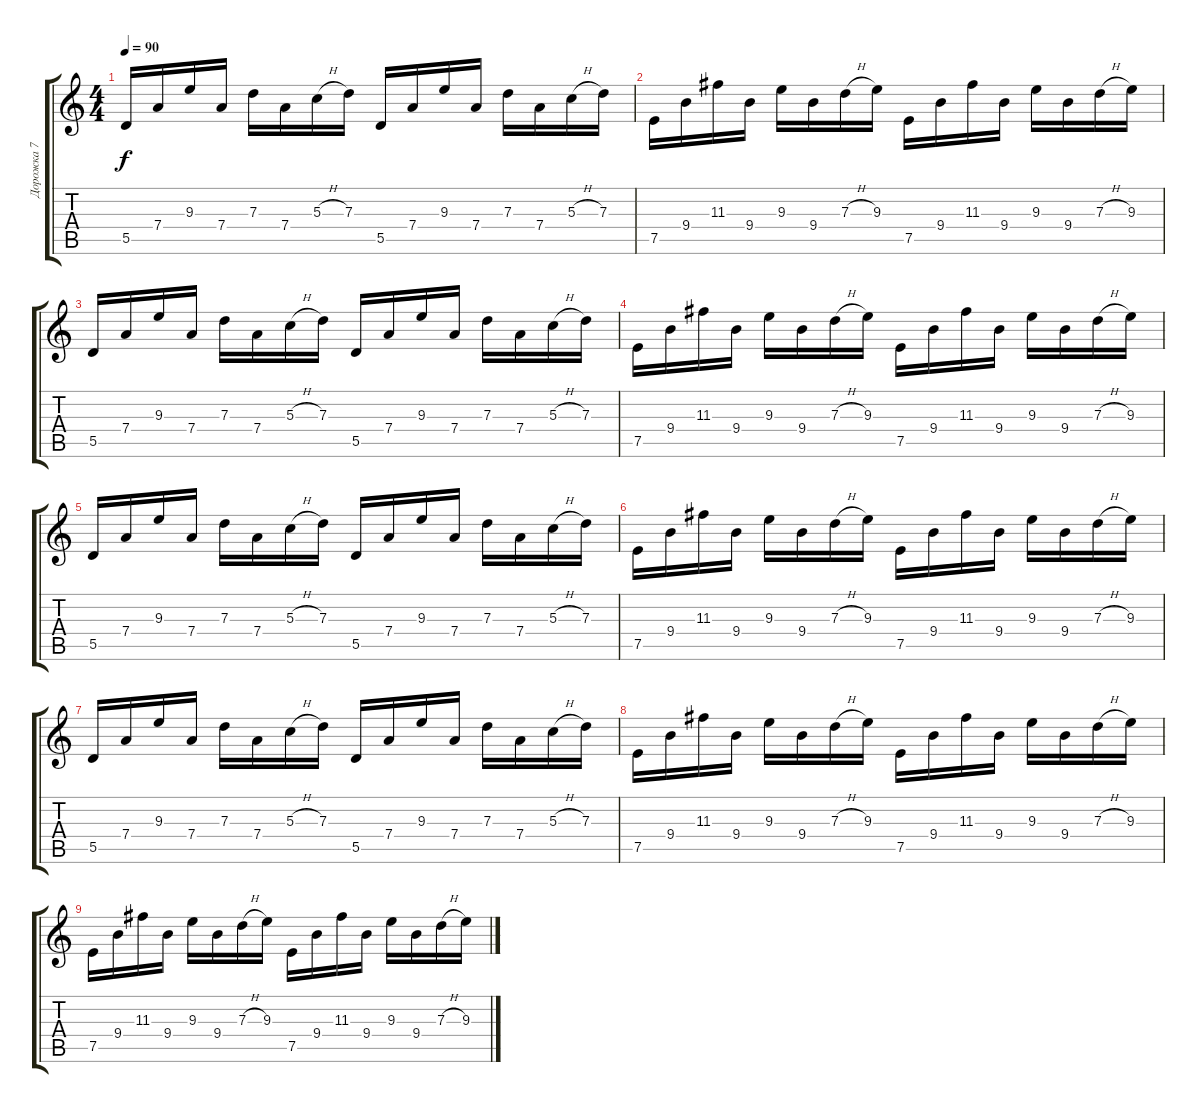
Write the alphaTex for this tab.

\track ("Дорожка 7" "Дорожка 7") {instrument acousticguitarsteel}
\staff {score tabs}
\tuning (E4 B3 G3 D3 A2 E2) {hide}
\ts (4 4)
\tempo 90
\clef g2
\ks c
5.5.16{dy f} 7.4.16 9.3.16 7.4.16 7.3.16 7.4.16 5.3{h}.16 7.3.16 5.5.16 7.4.16 9.3.16 7.4.16 7.3.16 7.4.16 5.3{h}.16 7.3.16 |
7.5.16 9.4.16 11.3.16 9.4.16 9.3.16 9.4.16 7.3{h}.16 9.3.16 7.5.16 9.4.16 11.3.16 9.4.16 9.3.16 9.4.16 7.3{h}.16 9.3.16 |
5.5.16 7.4.16 9.3.16 7.4.16 7.3.16 7.4.16 5.3{h}.16 7.3.16 5.5.16 7.4.16 9.3.16 7.4.16 7.3.16 7.4.16 5.3{h}.16 7.3.16 |
7.5.16 9.4.16 11.3.16 9.4.16 9.3.16 9.4.16 7.3{h}.16 9.3.16 7.5.16 9.4.16 11.3.16 9.4.16 9.3.16 9.4.16 7.3{h}.16 9.3.16 |
5.5.16 7.4.16 9.3.16 7.4.16 7.3.16 7.4.16 5.3{h}.16 7.3.16 5.5.16 7.4.16 9.3.16 7.4.16 7.3.16 7.4.16 5.3{h}.16 7.3.16 |
7.5.16 9.4.16 11.3.16 9.4.16 9.3.16 9.4.16 7.3{h}.16 9.3.16 7.5.16 9.4.16 11.3.16 9.4.16 9.3.16 9.4.16 7.3{h}.16 9.3.16 |
5.5.16 7.4.16 9.3.16 7.4.16 7.3.16 7.4.16 5.3{h}.16 7.3.16 5.5.16 7.4.16 9.3.16 7.4.16 7.3.16 7.4.16 5.3{h}.16 7.3.16 |
7.5.16{volume 9} 9.4.16 11.3.16 9.4.16 9.3.16 9.4.16 7.3{h}.16 9.3.16 7.5.16 9.4.16 11.3.16 9.4.16 9.3.16 9.4.16 7.3{h}.16 9.3.16 |
7.5.16 9.4.16 11.3.16 9.4.16 9.3.16 9.4.16 7.3{h}.16 9.3.16 7.5.16 9.4.16 11.3.16 9.4.16 9.3.16 9.4.16 7.3{h}.16 9.3.16
